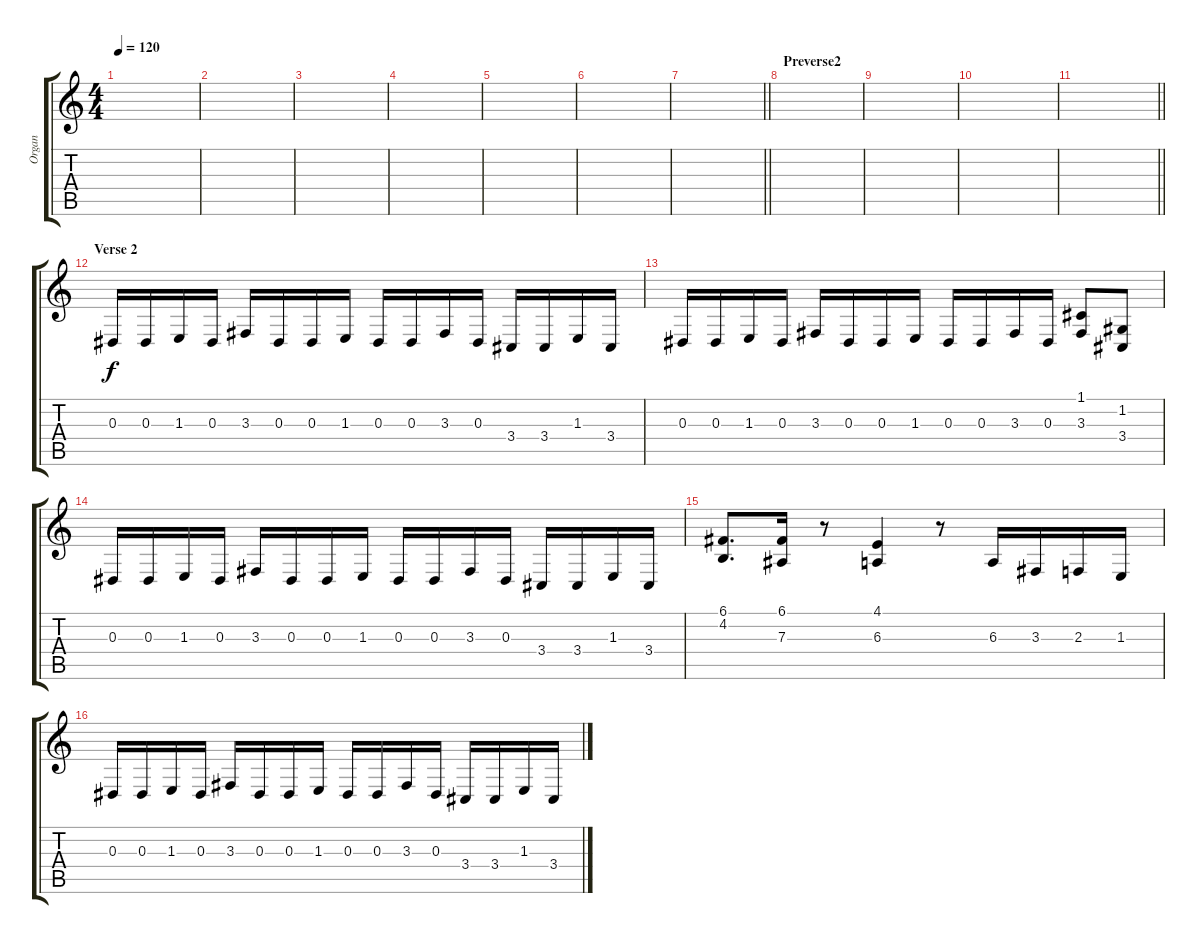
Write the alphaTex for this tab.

\track ("Organ" "Organ") {instrument rockorgan}
\staff {score tabs}
\tuning (C4 G3 Eb3 Bb2 F2 C2) {hide}
\ts (4 4)
\tempo 120
\clef g2
\ks c
|
|
|
|
|
|
\barLineRight lightlight
|
\section ("" "Preverse2")
|
|
|
\barLineRight lightlight
|
\section ("" "Verse 2")
0.3.16 0.3.16 1.3.16 0.3.16 3.3.16 0.3.16 0.3.16 1.3.16 0.3.16 0.3.16 3.3.16 0.3.16 3.4.16 3.4.16 1.3.16 3.4.16 |
0.3.16 0.3.16 1.3.16 0.3.16 3.3.16 0.3.16 0.3.16 1.3.16 0.3.16 0.3.16 3.3.16 0.3.16 (1.1 3.3).8 (1.2 3.4).8 |
0.3.16 0.3.16 1.3.16 0.3.16 3.3.16 0.3.16 0.3.16 1.3.16 0.3.16 0.3.16 3.3.16 0.3.16 3.4.16 3.4.16 1.3.16 3.4.16 |
(6.1 4.2).8{d} (6.1 7.3).16 r.8 (4.1 6.3).4 r.8 6.3.16 3.3.16 2.3.16 1.3.16 |
0.3.16 0.3.16 1.3.16 0.3.16 3.3.16 0.3.16 0.3.16 1.3.16 0.3.16 0.3.16 3.3.16 0.3.16 3.4.16 3.4.16 1.3.16 3.4.16
